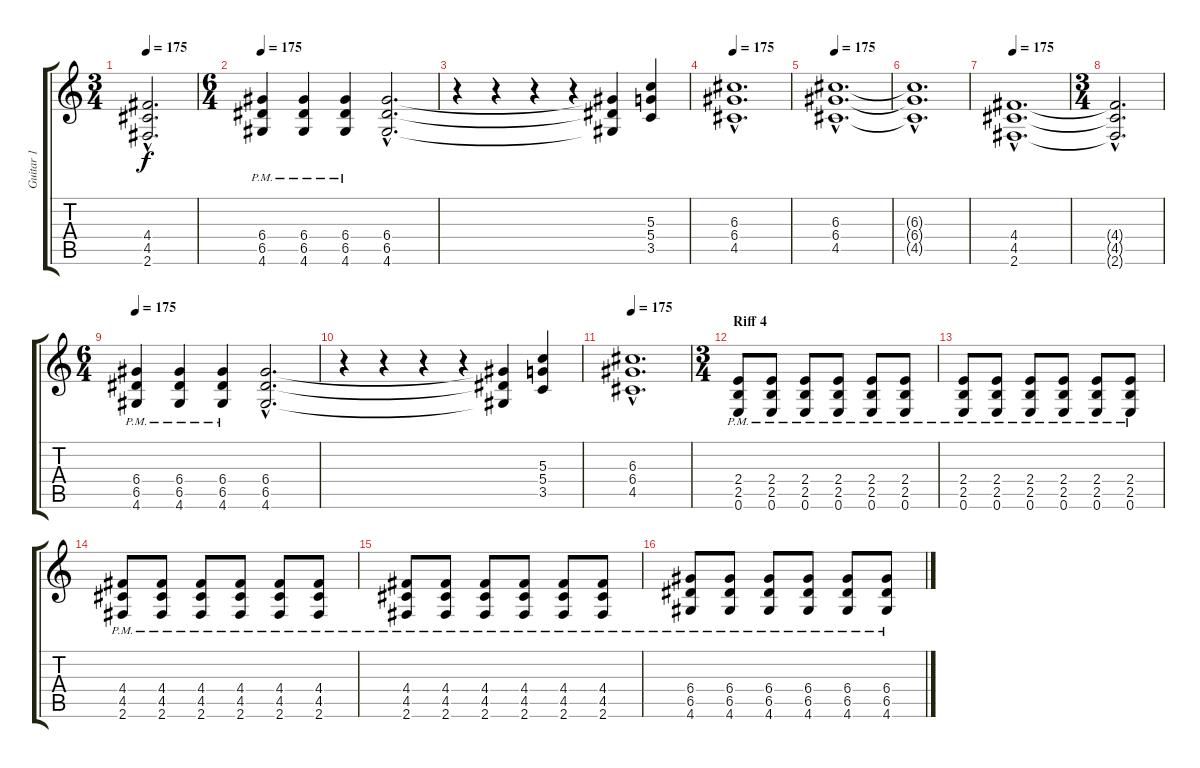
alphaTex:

\track ("Guitar 1" "Guitar 1") {instrument distortionguitar}
\staff {score tabs}
\tuning (E4 B3 G3 D3 A2 E2) {hide}
\ts (3 4)
\tempo 175
\clef g2
\ks c
(4.4{hac t} 4.5{hac t} 2.6{hac t}).2{d dy f} |
\ts (6 4)
\tempo 175
(6.4{pm} 6.5{pm} 4.6).4 (6.4{pm} 6.5{pm} 4.6).4 (6.4{pm} 6.5{pm} 4.6).4 (6.4{hac} 6.5{hac} 4.6{hac}).2{d} |
r.4 r.4 r.4 r.4 (6.4{t} 6.5{t} 4.6{t}).4 (5.3 5.4 3.5).4 |
\tempo 175
(6.3{hac} 6.4{hac} 4.5{hac}).1{d} |
\tempo 175
(6.3{hac} 6.4{hac} 4.5{hac}).1{d} |
(6.3{hac t} 6.4{hac t} 4.5{hac t}).1{d} |
\tempo 175
(4.4{hac} 4.5{hac} 2.6{hac}).1{d} |
\ts (3 4)
(4.4{hac t} 4.5{hac t} 2.6{hac t}).2{d} |
\ts (6 4)
\tempo 175
(6.4{pm} 6.5{pm} 4.6).4 (6.4{pm} 6.5{pm} 4.6).4 (6.4{pm} 6.5{pm} 4.6).4 (6.4{hac} 6.5{hac} 4.6{hac}).2{d} |
r.4 r.4 r.4 r.4 (6.4{t} 6.5{t} 4.6{t}).4 (5.3 5.4 3.5).4 |
\tempo 175
(6.3{hac} 6.4{hac} 4.5{hac}).1{d} |
\ts (3 4)
\section ("" "Riff 4")
(2.4{pm} 2.5{pm} 0.6).8 (2.4{pm} 2.5{pm} 0.6).8 (2.4{pm} 2.5{pm} 0.6).8 (2.4{pm} 2.5{pm} 0.6).8 (2.4{pm} 2.5{pm} 0.6).8 (2.4{pm} 2.5{pm} 0.6).8 |
(2.4{pm} 2.5{pm} 0.6).8 (2.4{pm} 2.5{pm} 0.6).8 (2.4{pm} 2.5{pm} 0.6).8 (2.4{pm} 2.5{pm} 0.6).8 (2.4{pm} 2.5{pm} 0.6).8 (2.4{pm} 2.5{pm} 0.6).8 |
(4.4{pm} 4.5{pm} 2.6).8 (4.4{pm} 4.5{pm} 2.6).8 (4.4{pm} 4.5{pm} 2.6).8 (4.4{pm} 4.5{pm} 2.6).8 (4.4{pm} 4.5{pm} 2.6).8 (4.4{pm} 4.5{pm} 2.6).8 |
(4.4{pm} 4.5{pm} 2.6).8 (4.4{pm} 4.5{pm} 2.6).8 (4.4{pm} 4.5{pm} 2.6).8 (4.4{pm} 4.5{pm} 2.6).8 (4.4{pm} 4.5{pm} 2.6).8 (4.4{pm} 4.5{pm} 2.6).8 |
(6.4{pm} 6.5{pm} 4.6).8 (6.4{pm} 6.5{pm} 4.6).8 (6.4{pm} 6.5{pm} 4.6).8 (6.4{pm} 6.5{pm} 4.6).8 (6.4{pm} 6.5{pm} 4.6).8 (6.4{pm} 6.5{pm} 4.6).8
